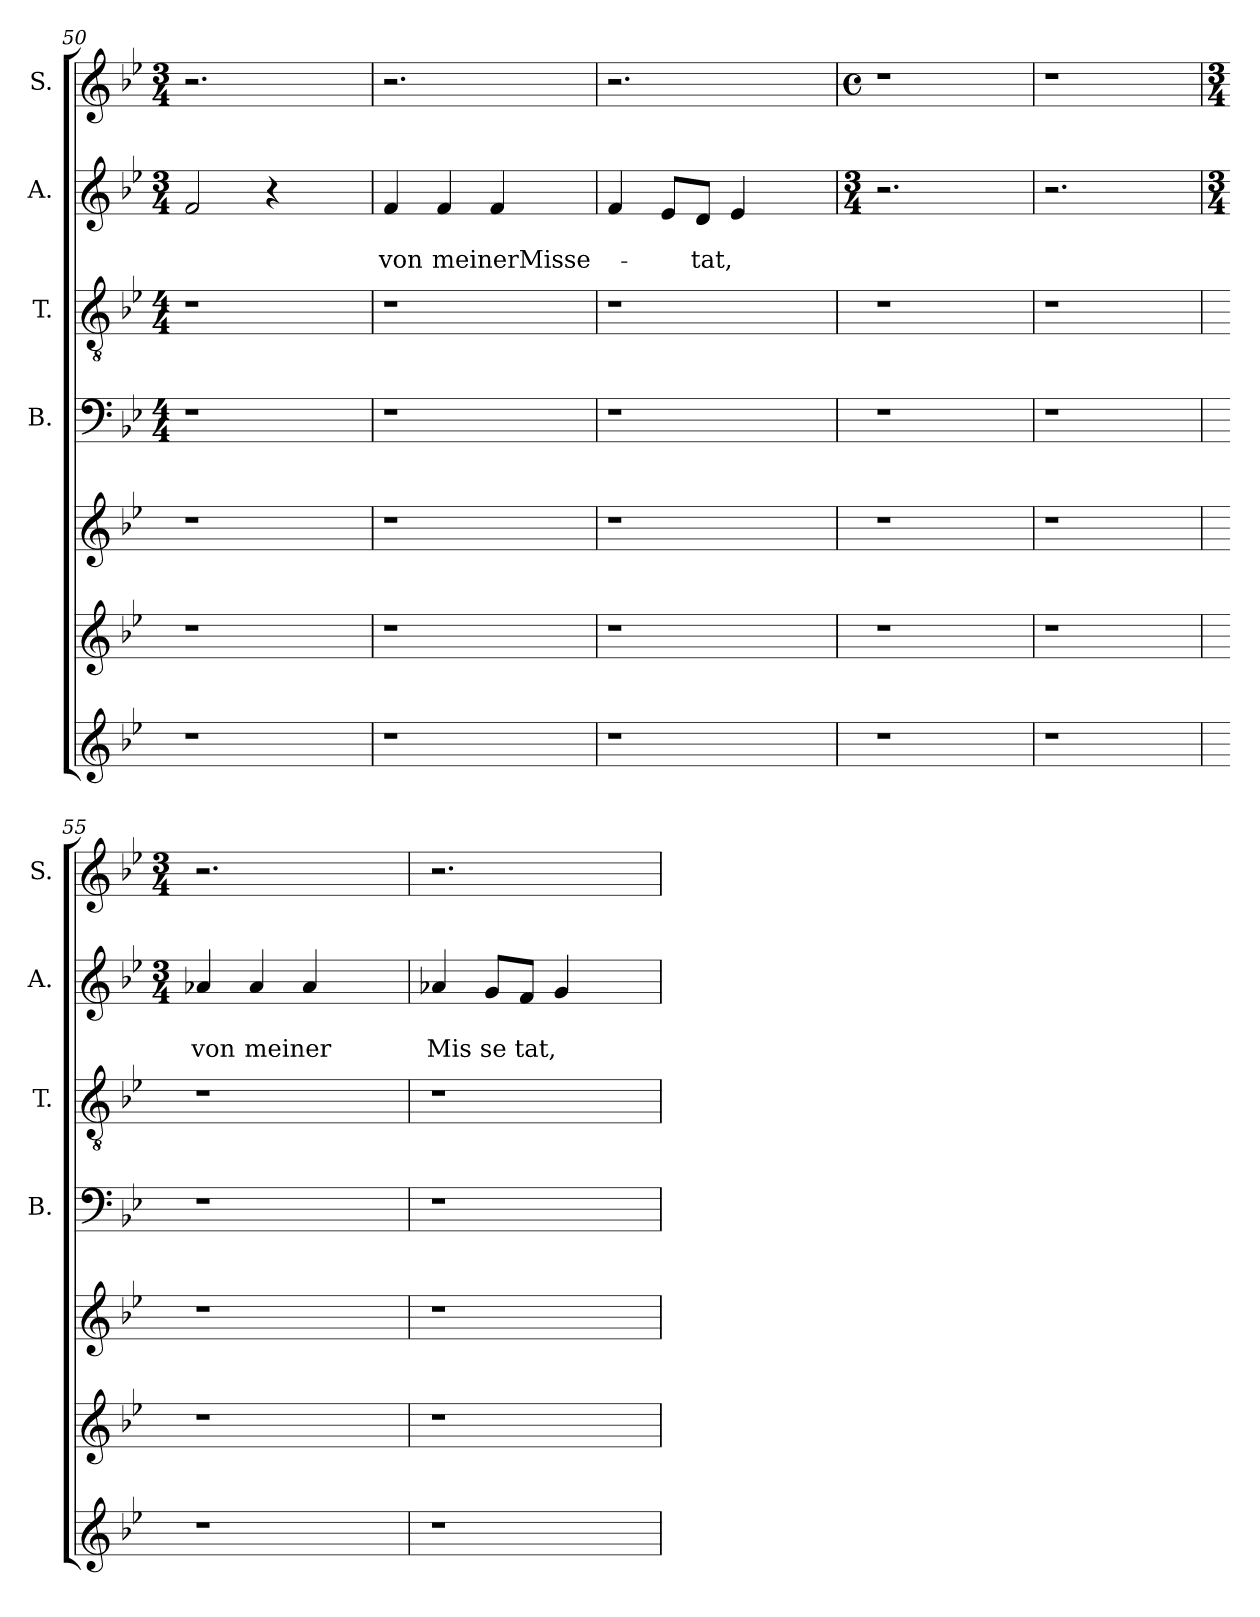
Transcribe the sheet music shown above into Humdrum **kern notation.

**kern	**kern	**kern	**kern	**kern	**kern	**text	**text	**kern
*part7	*part6	*part5	*part4	*part3	*part2	*part2	*part2	*part1
*staff7	*staff6	*staff5	*staff4	*staff3	*staff2	*staff2	*staff2	*staff1
*	*	*	*I"B.	*I"T.	*I"A.	*	*	*I"S.
*	*	*	*I'B.	*I'T.	*I'A.	*	*	*I'S.
*clefG2	*clefG2	*clefG2	*clefF4	*clefGv2	*clefG2	*	*	*clefG2
*k[b-e-]	*k[b-e-]	*k[b-e-]	*k[b-e-]	*k[b-e-]	*k[b-e-]	*	*	*k[b-e-]
*B-:	*B-:	*B-:	*B-:	*B-:	*B-:	*	*	*B-:
*	*	*	*M4/4	*M4/4	*M3/4	*	*	*M3/4
=50	=50	=50	=50	=50	=50	=50	=50	=50
1r	1r	1r	1r	1r	2f/	.	.	2.r
.	.	.	.	.	4r	.	.	.
.	.	.	.	.	4ryy	.	.	4ryy
=51	=51	=51	=51	=51	=51	=51	=51	=51
!	!	!	!	!	!	!	!LO:LY:b	!
1r	1r	1r	1r	1r	4f/	.	von	2.r
!	!	!	!	!	!	!	!LO:LY:b	!
.	.	.	.	.	4f/	.	meinerMisse-	.
.	.	.	.	.	4f/	.	.	.
.	.	.	.	.	4ryy	.	.	4ryy
=52	=52	=52	=52	=52	=52	=52	=52	=52
1r	1r	1r	1r	1r	4f/	.	.	2.r
.	.	.	.	.	8e-/L	.	.	.
!	!	!	!	!	!	!	!LO:LY:b	!
.	.	.	.	.	8d/J	.	-tat,	.
.	.	.	.	.	4e-/	.	.	.
.	.	.	.	.	4ryy	.	.	4ryy
=53	=53	=53	=53	=53	=53	=53	=53	=53
*	*	*	*	*	*M3/4	*	*	*M4/4
*	*	*	*	*	*	*	*	*met(c)
1r	1r	1r	1r	1r	2.r	.	.	1r
.	.	.	.	.	4ryy	.	.	.
=54	=54	=54	=54	=54	=54	=54	=54	=54
1r	1r	1r	1r	1r	2.r	.	.	1r
.	.	.	.	.	4ryy	.	.	.
=55	=55	=55	=55	=55	=55	=55	=55	=55
*	*	*	*	*	*M3/4	*	*	*M3/4
!	!	!	!	!	!	!	!LO:LY:b	!
1r	1r	1r	1r	1r	4a-X/	.	von	2.r
!	!	!	!	!	!	!	!LO:LY:b	!
.	.	.	.	.	4a-/	.	meiner	.
.	.	.	.	.	4a-/	.	.	.
.	.	.	.	.	4ryy	.	.	4ryy
!!LO:LB:g=z
=56	=56	=56	=56	=56	=56	=56	=56	=56
!	!	!	!	!	!	!	!LO:LY:b	!
1r	1r	1r	1r	1r	4a-X/	.	Mis	2.r
!	!	!	!	!	!	!	!LO:LY:b	!
.	.	.	.	.	8g/L	.	se	.
!	!	!	!	!	!	!	!LO:LY:b	!
.	.	.	.	.	8f/J	.	tat,	.
.	.	.	.	.	4g/	.	.	.
.	.	.	.	.	4ryy	.	.	4ryy
=	=	=	=	=	=	=	=	=
*-	*-	*-	*-	*-	*-	*-	*-	*-
